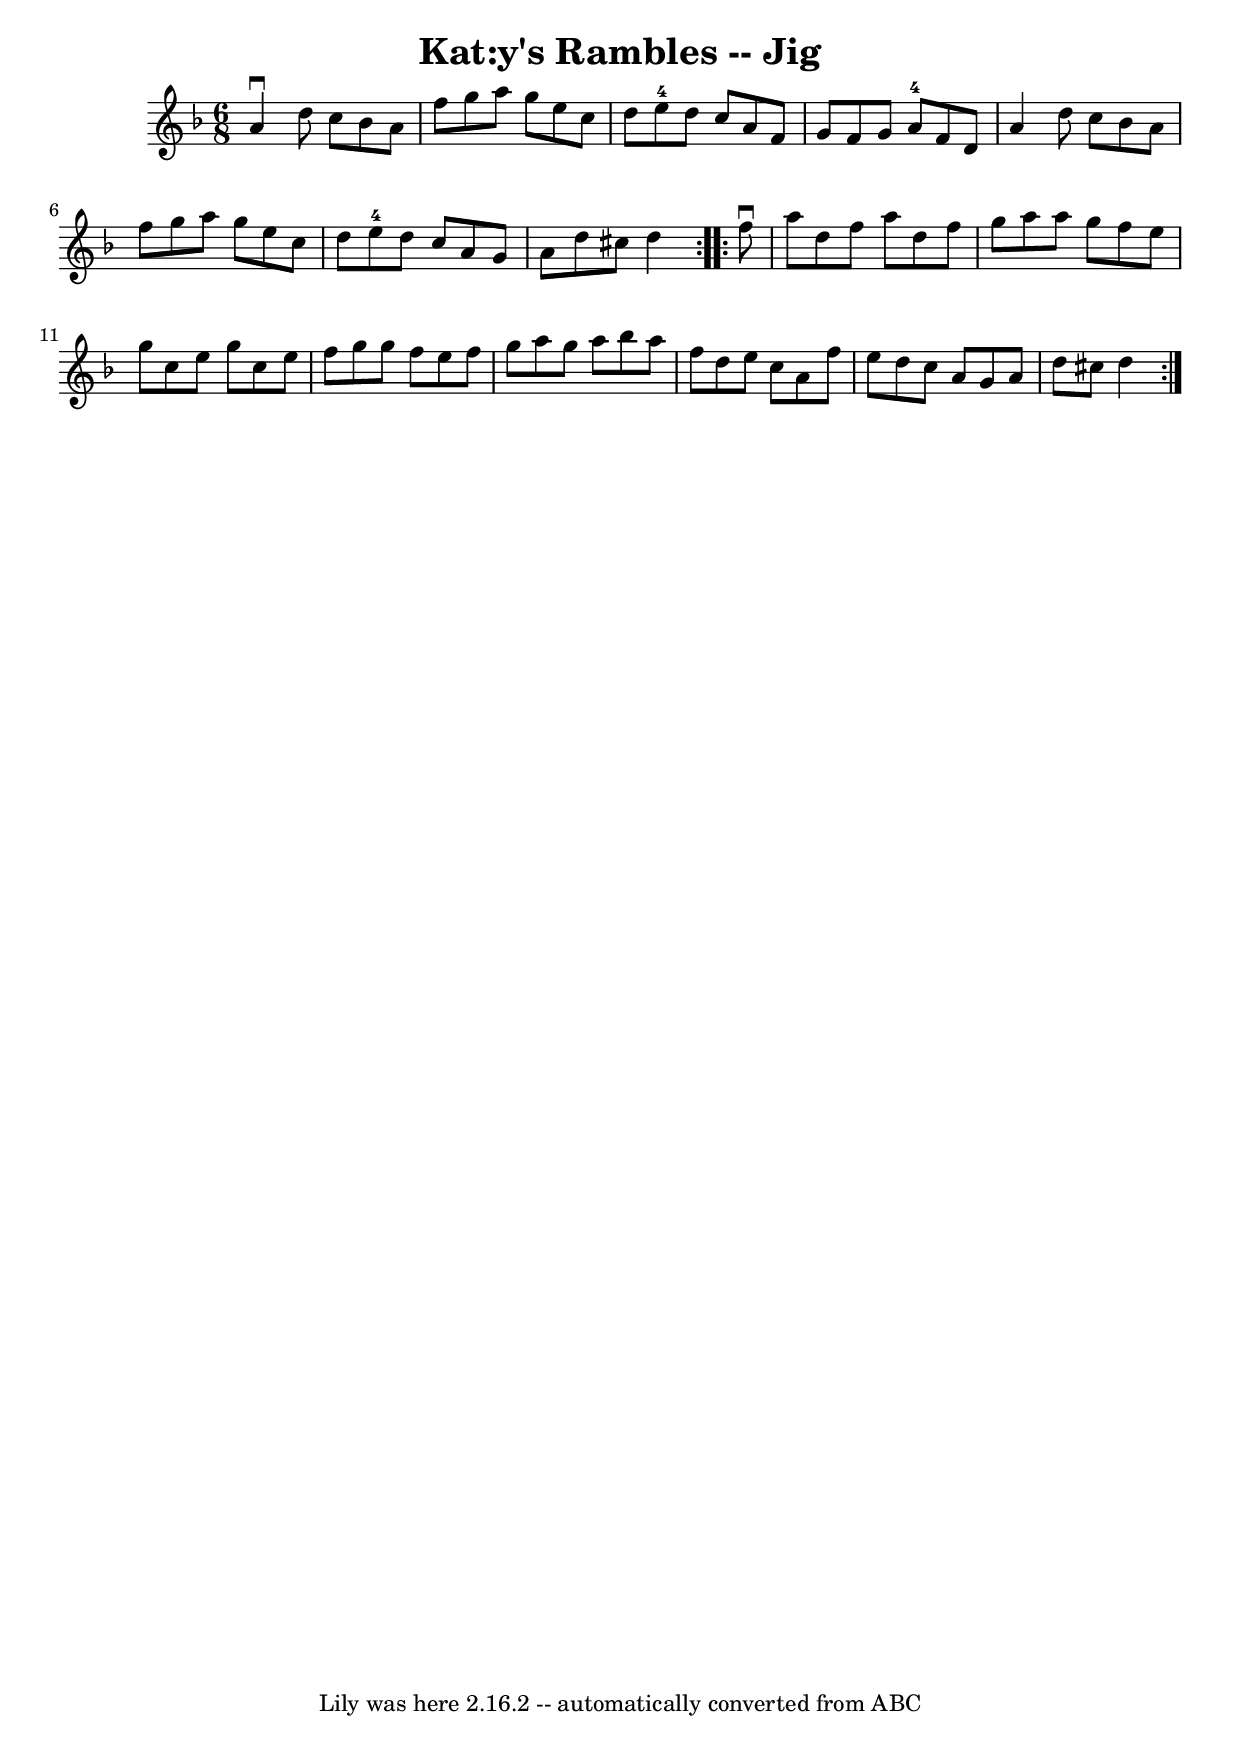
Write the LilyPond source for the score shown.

\version "2.16.2"
\include "Mammoth.ily"
\header {
  %% book = "Ryan's Mammoth Collection"
 crossRefNumber = "1"
 footnotes = "\\\\84 426"
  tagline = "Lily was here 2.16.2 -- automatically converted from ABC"
  title = "Kat:y's Rambles -- Jig"

}
voicedefault =  {



  \repeat volta 2 {

    \time 6/8 
    \key d \minor a'4^\downbow d''8 c''8 bf'8 a'8      |
 f''8 g''8 a''8 g''8 e''8 c''8    |
 d''8 e''8-4 d''8 c''8 a'8 f'8     |
 g'8 f'8 g'8 a'8-4 f'8 d'8    |
 a'4 d''8 c''8 bf'8 a'8     |
 f''8 g''8 a''8 g''8 e''8 c''8    |
 d''8 e''8-4 d''8 c''8 a'8 g'8     |
 a'8 d''8 cs''8    
 d''4  
  }     
  \repeat volta 2 {
 f''8^\downbow a''8 d''8 f''8 a''8 d''8     |
 f''8 g''8 a''8 a''8 g''8 f''8    |
 e''8 g''8 c''8 e''8 g''8 c''8     |
 e''8 f''8 g''8 g''8 f''8 e''8     |
 f''8 g''8 a''8 g''8 a''8 bf''8     |
 a''8 f''8 d''8 e''8 c''8 a'8    |
 f''8 e''8 d''8 c''8 a'8 g'8     |
 a'8 d''8 cs''8  
 d''4  
  }   

}

\score{
  <<

    \context Staff="default"
    {
      \voicedefault 
      
    }

  >>
  \layout {
    
  }
  \midi {
  }

}
